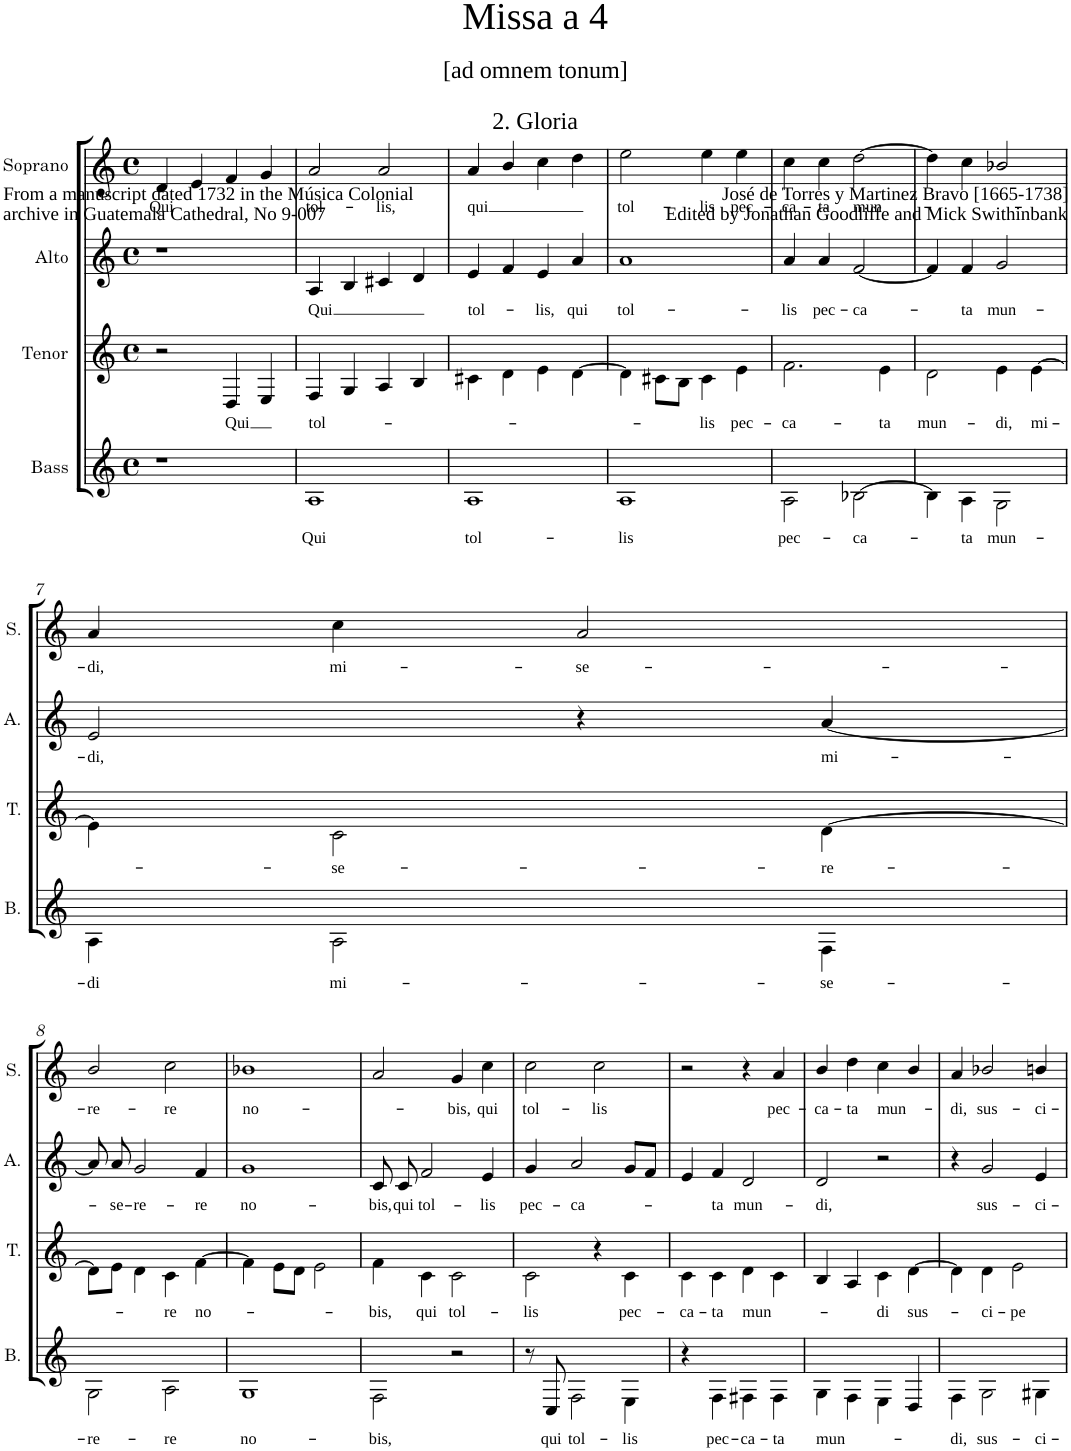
**kern	**text	**kern	**text	**kern	**text	**kern	**text
*part4	*part4	*part3	*part3	*part2	*part2	*part1	*part1
*staff4	*staff4	*staff3	*staff3	*staff2	*staff2	*staff1	*staff1
*I"Bass	*	*I"Tenor	*	*I"Alto	*	*I"Soprano	*
*I'B.	*	*I'T.	*	*I'A.	*	*I'S.	*
*clefG2	*	*clefG2	*	*clefG2	*	*clefG2	*
*	*	*Trd7c12	*	*	*	*	*
*k[]	*	*k[]	*	*k[]	*	*k[]	*
*M4/4	*	*M4/4	*	*M4/4	*	*M4/4	*
*met(c)	*	*met(c)	*	*met(c)	*	*met(c)	*
=1	=1	=1	=1	=1	=1	=1	=1
!	!	!	!	!	!	!	!LO:LY:b
1r	.	2r	.	1r	.	4d/	Qui
.	.	.	.	.	.	4e/	.
!	!	!	!LO:LY:b	!	!	!	!
.	.	4D/	Qui	.	.	4f/	.
.	.	4E/	.	.	.	4g/	.
=2	=2	=2	=2	=2	=2	=2	=2
!	!LO:LY:b	!	!LO:LY:b	!	!LO:LY:b	!	!LO:LY:b
1A	Qui	4F/	tol-	4A/	Qui	2a/	tol-
.	.	4G/	.	4B/	.	.	.
!	!	!	!	!	!	!	!LO:LY:b
.	.	4A/	.	4c#X/	.	2a/	-lis,
.	.	4B/	.	4d/	.	.	.
=3	=3	=3	=3	=3	=3	=3	=3
!	!LO:LY:b	!	!	!	!LO:LY:b	!	!LO:LY:b
1A	tol-	4c#X\	.	4e/	tol-	4a/	qui
.	.	4d\	.	4f/	.	4b/	.
!	!	!	!	!	!LO:LY:b	!	!
.	.	4e\	.	4e/	-lis,	4cc\	.
!	!	!	!	!	!LO:LY:b	!	!
.	.	[4d\	.	4a/	qui	4dd\	.
=4	=4	=4	=4	=4	=4	=4	=4
!	!LO:LY:b	!	!	!	!LO:LY:b	!	!LO:LY:b
1A	-lis	4d\]	.	1a	tol-	2ee\	tol-
.	.	8c#X\L	.	.	.	.	.
.	.	8B\J	.	.	.	.	.
!	!	!	!LO:LY:b	!	!	!	!LO:LY:b
.	.	4c#\	-lis	.	.	4ee\	-lis
!	!	!	!LO:LY:b	!	!	!	!LO:LY:b
.	.	4e\	pec-	.	.	4ee\	pec-
=5	=5	=5	=5	=5	=5	=5	=5
!	!LO:LY:b	!	!LO:LY:b	!	!LO:LY:b	!	!LO:LY:b
2A\	pec-	2.f\	-ca-	4a/	-lis	4cc\	-ca-
!	!	!	!	!	!LO:LY:b	!	!LO:LY:b
.	.	.	.	4a/	pec-	4cc\	-ta
!	!LO:LY:b	!	!	!	!LO:LY:b	!	!LO:LY:b
[2B-X\	-ca-	.	.	[2f/	-ca-	[2dd\	mun-
!	!	!	!LO:LY:b	!	!	!	!
.	.	4e\	-ta	.	.	.	.
=6	=6	=6	=6	=6	=6	=6	=6
!	!	!	!LO:LY:b	!	!	!	!
4B-\]	.	2d\	mun-	4f/]	.	4dd\]	.
!	!LO:LY:b	!	!	!	!LO:LY:b	!	!
4A\	-ta	.	.	4f/	-ta	4cc\	.
!	!LO:LY:b	!	!LO:LY:b	!	!LO:LY:b	!	!
2G\	mun-	4e\	-di,	2g/	mun-	2b-X/	.
!	!	!	!LO:LY:b	!	!	!	!
.	.	[4e\	mi-	.	.	.	.
!!LO:LB:g=z
=7	=7	=7	=7	=7	=7	=7	=7
!	!LO:LY:b	!	!	!	!LO:LY:b	!	!LO:LY:b
4A\	-di	4e\]	.	2e/	-di,	4a/	-di,
!	!LO:LY:b	!	!LO:LY:b	!	!	!	!LO:LY:b
2A\	mi-	2c\	-se-	.	.	4cc\	mi-
!	!	!	!	!	!	!	!LO:LY:b
.	.	.	.	4r	.	2a/	-se-
!	!LO:LY:b	!	!LO:LY:b	!	!LO:LY:b	!	!
4F\	-se-	[4d\	-re-	[4a/	mi-	.	.
!!LO:LB:g=z
=8	=8	=8	=8	=8	=8	=8	=8
!	!LO:LY:b	!	!	!	!	!	!LO:LY:b
2G\	-re-	8d\L]	.	8a/]	.	2b/	-re-
!	!	!	!	!	!LO:LY:b	!	!
.	.	8e\J	.	8a/	-se-	.	.
!	!	!	!	!	!LO:LY:b	!	!
.	.	4d\	.	2g/	-re-	.	.
!	!LO:LY:b	!	!LO:LY:b	!	!	!	!LO:LY:b
2A\	-re	4c\	-re	.	.	2cc\	-re
!	!	!	!LO:LY:b	!	!LO:LY:b	!	!
.	.	[4f\	no-	4f/	-re	.	.
=9	=9	=9	=9	=9	=9	=9	=9
!	!LO:LY:b	!	!	!	!LO:LY:b	!	!LO:LY:b
1G	no-	4f\]	.	1g	no-	1b-X	no-
.	.	8e\L	.	.	.	.	.
.	.	8d\J	.	.	.	.	.
.	.	2e\	.	.	.	.	.
=10	=10	=10	=10	=10	=10	=10	=10
!	!LO:LY:b	!	!LO:LY:b	!	!LO:LY:b	!	!
2F\	-bis,	4f\	-bis,	8c/	-bis,	2a/	.
!	!	!	!	!	!LO:LY:b	!	!
.	.	.	.	8c/	qui	.	.
!	!	!	!LO:LY:b	!	!LO:LY:b	!	!
.	.	4c\	qui	2f/	tol-	.	.
!	!	!	!LO:LY:b	!	!	!	!LO:LY:b
2r	.	2c\	tol-	.	.	4g/	-bis,
!	!	!	!	!	!LO:LY:b	!	!LO:LY:b
.	.	.	.	4e/	-lis	4cc\	qui
=11	=11	=11	=11	=11	=11	=11	=11
!	!	!	!LO:LY:b	!	!LO:LY:b	!	!LO:LY:b
8r	.	2c\	-lis	4g/	pec-	2cc\	tol-
!	!LO:LY:b	!	!	!	!	!	!
8C/	qui	.	.	.	.	.	.
!	!LO:LY:b	!	!	!	!LO:LY:b	!	!
2F\	tol-	.	.	2a/	-ca-	.	.
!	!	!	!	!	!	!	!LO:LY:b
.	.	4r	.	.	.	2cc\	-lis
!	!LO:LY:b	!	!LO:LY:b	!	!	!	!
4E\	-lis	4c\	pec-	8g/L	.	.	.
.	.	.	.	8f/J	.	.	.
=12	=12	=12	=12	=12	=12	=12	=12
!	!	!	!LO:LY:b	!	!	!	!
4r	.	4c\	-ca-	4e/	.	2r	.
!	!LO:LY:b	!	!LO:LY:b	!	!LO:LY:b	!	!
4F\	pec-	4c\	-ta	4f/	-ta	.	.
!	!LO:LY:b	!	!LO:LY:b	!	!LO:LY:b	!	!
4F#X\	-ca-	4d\	mun-	2d/	mun-	4r	.
!	!LO:LY:b	!	!	!	!	!	!LO:LY:b
4F#\	-ta	4c\	.	.	.	4a/	pec-
=13	=13	=13	=13	=13	=13	=13	=13
!	!LO:LY:b	!	!	!	!LO:LY:b	!	!LO:LY:b
4G\	mun-	4B/	.	2d/	-di,	4b/	-ca-
!	!	!	!	!	!	!	!LO:LY:b
4F\	.	4A/	.	.	.	4dd\	-ta
!	!	!	!LO:LY:b	!	!	!	!LO:LY:b
4E\	.	4c\	-di	2r	.	4cc\	mun-
!	!	!	!LO:LY:b	!	!	!	!
4D/	.	[4d\	sus-	.	.	4b/	.
=14	=14	=14	=14	=14	=14	=14	=14
!	!LO:LY:b	!	!	!	!	!	!LO:LY:b
4F\	-di,	4d\]	.	4r	.	4a/	-di,
!	!LO:LY:b	!	!LO:LY:b	!	!LO:LY:b	!	!LO:LY:b
2G\	sus-	4d\	-ci-	2g/	sus-	2b-X/	sus-
!	!	!	!LO:LY:b	!	!	!	!
.	.	2e\	-pe	.	.	.	.
!	!LO:LY:b	!	!	!	!LO:LY:b	!	!LO:LY:b
4G#X\	-ci-	.	.	4e/	-ci-	4bn/	-ci-
=	=	=	=	=	=	=	=
*-	*-	*-	*-	*-	*-	*-	*-
